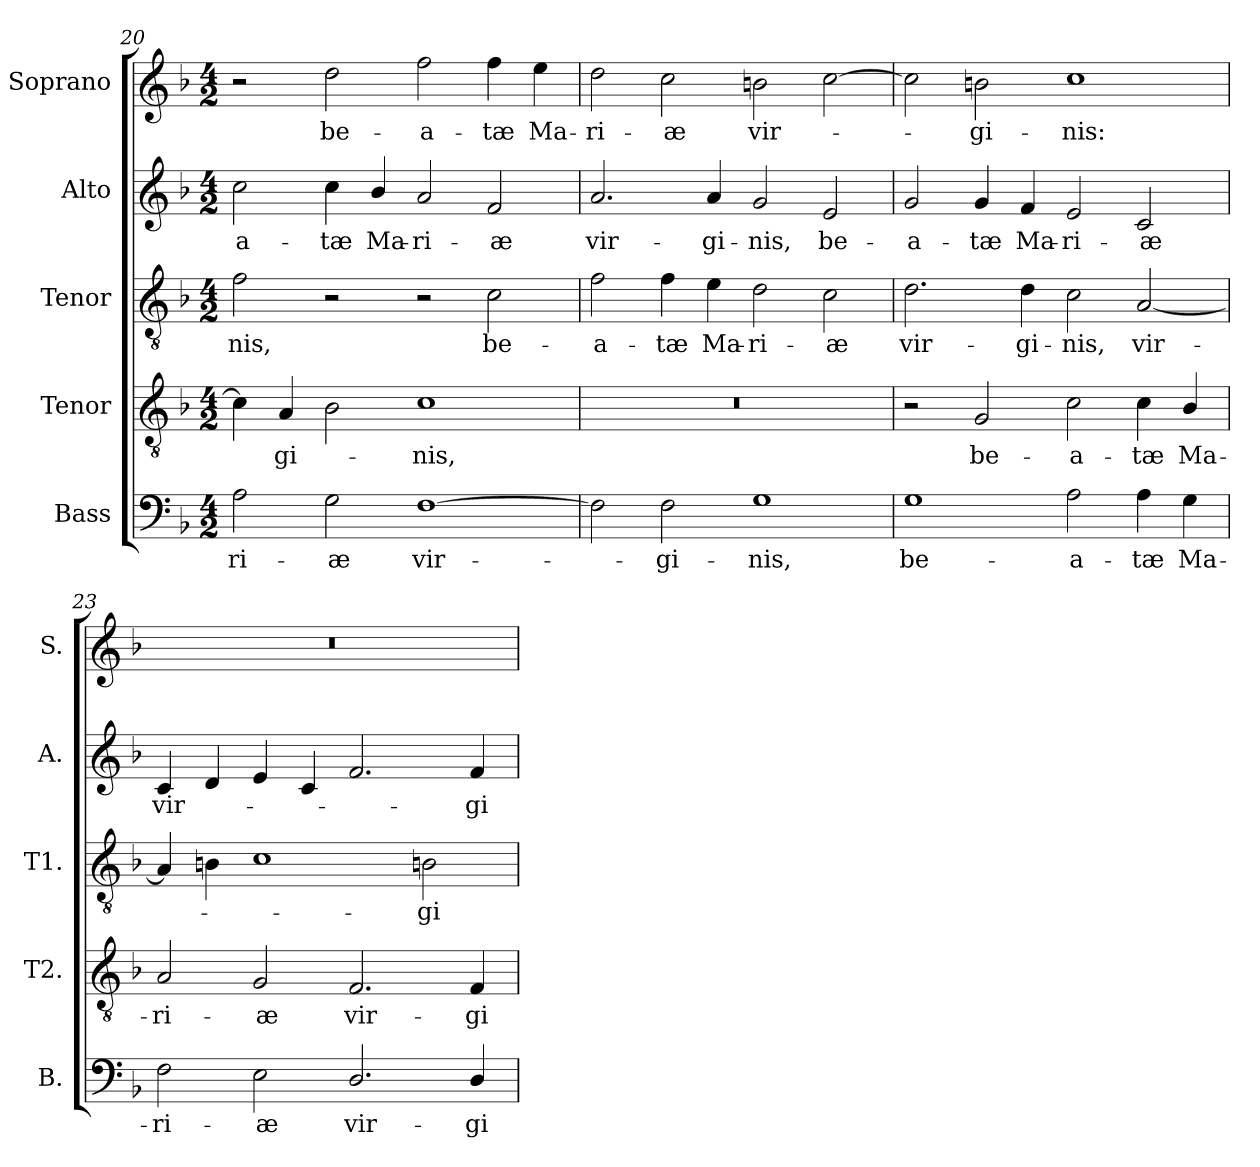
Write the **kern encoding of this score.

**kern	**text	**kern	**text	**kern	**text	**kern	**text	**kern	**text
*part5	*part5	*part4	*part4	*part3	*part3	*part2	*part2	*part1	*part1
*staff5	*staff5	*staff4	*staff4	*staff3	*staff3	*staff2	*staff2	*staff1	*staff1
*I"Bass	*	*I"Tenor	*	*I"Tenor	*	*I"Alto	*	*I"Soprano	*
*I'B.	*	*I'T2.	*	*I'T1.	*	*I'A.	*	*I'S.	*
*clefF4	*	*clefGv2	*	*clefGv2	*	*clefG2	*	*clefG2	*
*	*	*ITrd7c12	*	*ITrd7c12	*	*	*	*	*
*k[b-]	*	*k[b-]	*	*k[b-]	*	*k[b-]	*	*k[b-]	*
*F:	*	*F:	*	*F:	*	*F:	*	*F:	*
*M4/2	*	*M4/2	*	*M4/2	*	*M4/2	*	*M4/2	*
=20	=20	=20	=20	=20	=20	=20	=20	=20	=20
!	!LO:LY:b:color=#000000	!	!	!	!	!	!	!	!
!	!	!	!	!	!LO:LY:b:color=#000000	!	!	!	!
!	!	!	!	!	!	!	!LO:LY:b:color=#000000	!	!
2Ai\	-ri-	4Ci\]	.	2Fi\	-nis,	2cci\	-a-	2r	.
!	!	!	!LO:LY:b:color=#000000	!	!	!	!	!	!
.	.	4AAi/	-gi-	.	.	.	.	.	.
!	!LO:LY:b:color=#000000	!	!	!	!	!	!	!	!
!	!	!	!	!	!	!	!LO:LY:b:color=#000000	!	!
!	!	!	!	!	!	!	!	!	!LO:LY:b:color=#000000
2Gi\	-æ	2BB-i\	.	2r	.	4cci\	-tæ	2ddi\	be-
!	!	!	!	!	!	!	!LO:LY:b:color=#000000	!	!
.	.	.	.	.	.	4b-i/	Ma-	.	.
!	!LO:LY:b:color=#000000	!	!	!	!	!	!	!	!
!	!	!	!LO:LY:b:color=#000000	!	!	!	!	!	!
!	!	!	!	!	!	!	!LO:LY:b:color=#000000	!	!
!	!	!	!	!	!	!	!	!	!LO:LY:b:color=#000000
[1Fi	vir-	1Ci	-nis,	2r	.	2ai/	-ri-	2ffi\	-a-
!	!	!	!	!	!LO:LY:b:color=#000000	!	!	!	!
!	!	!	!	!	!	!	!LO:LY:b:color=#000000	!	!
!	!	!	!	!	!	!	!	!	!LO:LY:b:color=#000000
.	.	.	.	2Ci\	be-	2fi/	-æ	4ffi\	-tæ
!	!	!	!	!	!	!	!	!	!LO:LY:b:color=#000000
.	.	.	.	.	.	.	.	4eei\	Ma-
!!LO:LB:g=z
=21	=21	=21	=21	=21	=21	=21	=21	=21	=21
!	!	!LO:N:vis=1	!	!	!	!	!	!	!
!	!	!	!	!	!LO:LY:b:color=#000000	!	!	!	!
!	!	!	!	!	!	!	!LO:LY:b:color=#000000	!	!
!	!	!	!	!	!	!	!	!	!LO:LY:b:color=#000000
2Fi\]	.	0r	.	2Fi\	-a-	2.ai/	vir-	2ddi\	-ri-
!	!LO:LY:b:color=#000000	!	!	!	!	!	!	!	!
!	!	!	!	!	!LO:LY:b:color=#000000	!	!	!	!
!	!	!	!	!	!	!	!	!	!LO:LY:b:color=#000000
2Fi\	-gi-	.	.	4Fi\	-tæ	.	.	2cci\	-æ
!	!	!	!	!	!LO:LY:b:color=#000000	!	!	!	!
!	!	!	!	!	!	!	!LO:LY:b:color=#000000	!	!
.	.	.	.	4Ei\	Ma-	4ai/	-gi-	.	.
!	!LO:LY:b:color=#000000	!	!	!	!	!	!	!	!
!	!	!	!	!	!LO:LY:b:color=#000000	!	!	!	!
!	!	!	!	!	!	!	!LO:LY:b:color=#000000	!	!
!	!	!	!	!	!	!	!	!	!LO:LY:b:color=#000000
1Gi	-nis,	.	.	2Di\	-ri-	2gi/	-nis,	2bni\	vir-
!	!	!	!	!	!LO:LY:b:color=#000000	!	!	!	!
!	!	!	!	!	!	!	!LO:LY:b:color=#000000	!	!
.	.	.	.	2Ci\	-æ	2ei/	be-	[2cci\	.
=22	=22	=22	=22	=22	=22	=22	=22	=22	=22
!	!LO:LY:b:color=#000000	!	!	!	!	!	!	!	!
!	!	!	!	!	!LO:LY:b:color=#000000	!	!	!	!
!	!	!	!	!	!	!	!LO:LY:b:color=#000000	!	!
1Gi	be-	2r	.	2.Di\	vir-	2gi/	-a-	2cci\]	.
!	!	!	!LO:LY:b:color=#000000	!	!	!	!	!	!
!	!	!	!	!	!	!	!LO:LY:b:color=#000000	!	!
!	!	!	!	!	!	!	!	!	!LO:LY:b:color=#000000
.	.	2GGi/	be-	.	.	4gi/	-tæ	2bni\	-gi-
!	!	!	!	!	!LO:LY:b:color=#000000	!	!	!	!
!	!	!	!	!	!	!	!LO:LY:b:color=#000000	!	!
.	.	.	.	4Di\	-gi-	4fi/	Ma-	.	.
!	!LO:LY:b:color=#000000	!	!	!	!	!	!	!	!
!	!	!	!LO:LY:b:color=#000000	!	!	!	!	!	!
!	!	!	!	!	!LO:LY:b:color=#000000	!	!	!	!
!	!	!	!	!	!	!	!LO:LY:b:color=#000000	!	!
!	!	!	!	!	!	!	!	!	!LO:LY:b:color=#000000
2Ai\	-a-	2Ci\	-a-	2Ci\	-nis,	2ei/	-ri-	1cci	-nis:
!	!LO:LY:b:color=#000000	!	!	!	!	!	!	!	!
!	!	!	!LO:LY:b:color=#000000	!	!	!	!	!	!
!	!	!	!	!	!LO:LY:b:color=#000000	!	!	!	!
!	!	!	!	!	!	!	!LO:LY:b:color=#000000	!	!
4Ai\	-tæ	4Ci\	-tæ	[2AAi/	vir-	2ci/	-æ	.	.
!	!LO:LY:b:color=#000000	!	!	!	!	!	!	!	!
!	!	!	!LO:LY:b:color=#000000	!	!	!	!	!	!
4Gi\	Ma-	4BB-i/	Ma-	.	.	.	.	.	.
=23	=23	=23	=23	=23	=23	=23	=23	=23	=23
!	!LO:LY:b:color=#000000	!	!	!	!	!	!	!	!
!	!	!	!LO:LY:b:color=#000000	!	!	!	!	!	!
!	!	!	!	!	!	!	!LO:LY:b:color=#000000	!LO:N:vis=1	!
2Fi\	-ri-	2AAi/	-ri-	4AAi/]	.	4ci/	vir-	0r	.
.	.	.	.	4BBni\	.	4di/	.	.	.
!	!LO:LY:b:color=#000000	!	!	!	!	!	!	!	!
!	!	!	!LO:LY:b:color=#000000	!	!	!	!	!	!
2Ei\	-æ	2GGi/	-æ	1Ci	.	4ei/	.	.	.
.	.	.	.	.	.	4ci/	.	.	.
!	!LO:LY:b:color=#000000	!	!	!	!	!	!	!	!
!	!	!	!LO:LY:b:color=#000000	!	!	!	!	!	!
2.Di/	vir-	2.FFi/	vir-	.	.	2.fi/	.	.	.
!	!	!	!	!	!LO:LY:b:color=#000000	!	!	!	!
.	.	.	.	2BBni\	-gi-	.	.	.	.
!	!LO:LY:b:color=#000000	!	!	!	!	!	!	!	!
!	!	!	!LO:LY:b:color=#000000	!	!	!	!	!	!
!	!	!	!	!	!	!	!LO:LY:b:color=#000000	!	!
4Di/	-gi-	4FFi/	-gi-	.	.	4fi/	-gi-	.	.
=	=	=	=	=	=	=	=	=	=
*-	*-	*-	*-	*-	*-	*-	*-	*-	*-
